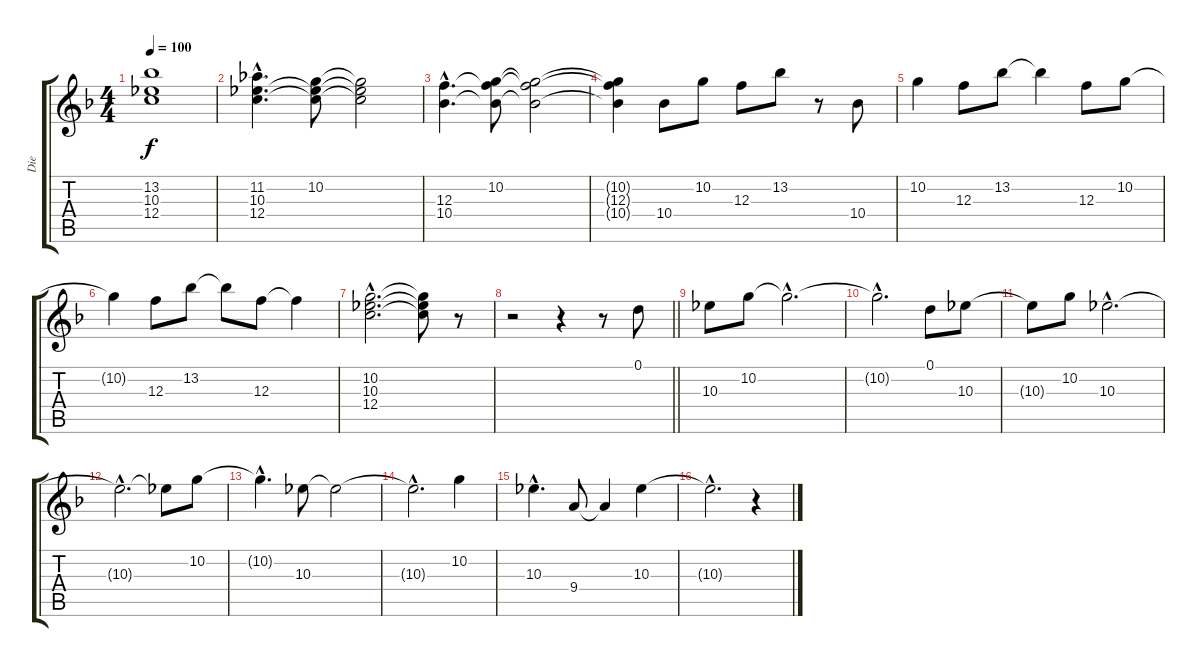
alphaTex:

\track ("Die" "Die") {instrument acousticguitarsteel}
\staff {score tabs}
\tuning (D4 A3 F3 C3 G2 D2) {hide}
\ts (4 4)
\tempo 100
\clef g2
\ks f
(13.2 10.3 12.4).1{dy f} |
(11.2{hac} 10.3{hac} 12.4{hac}).4{d} (10.2 10.3{t} 12.4{t}).8 (10.2{t} 10.3{t} 12.4{t}).2 |
(12.3{hac} 10.4{hac}).4{d} (10.2 12.3{t} 10.4{t}).8 (10.2{t} 12.3{t} 10.4{t}).2 |
(10.2{t} 12.3{t} 10.4{t}).4 10.4.8 10.2.8 12.3.8 13.2.8 r.8 10.4.8 |
10.2.4 12.3.8 13.2.8 13.2{t}.4 12.3.8 10.2.8 |
10.2{t}.4 12.3.8 13.2.8 13.2{t}.8 12.3.8 12.3{t}.4 |
(10.2{hac} 10.3{hac} 12.4{hac}).2{d} (10.2{t} 10.3{t} 12.4{t}).8 r.8 |
\barLineRight lightlight
r.2 r.4 r.8 0.1.8 |
10.3.8 10.2.8 10.2{hac t}.2{d} |
10.2{hac t}.2{d} 0.1.8 10.3.8 |
10.3{t}.8 10.2.8 10.3{hac}.2{d} |
10.3{hac t}.2{d} 10.3{t}.8 10.2.8 |
10.2{hac t}.4{d} 10.3.8 10.3{t}.2 |
10.3{hac t}.2{d} 10.2.4 |
10.3{hac}.4{d} 9.4.8 9.4{t}.4 10.3.4 |
10.3{hac t}.2{d} r.4
